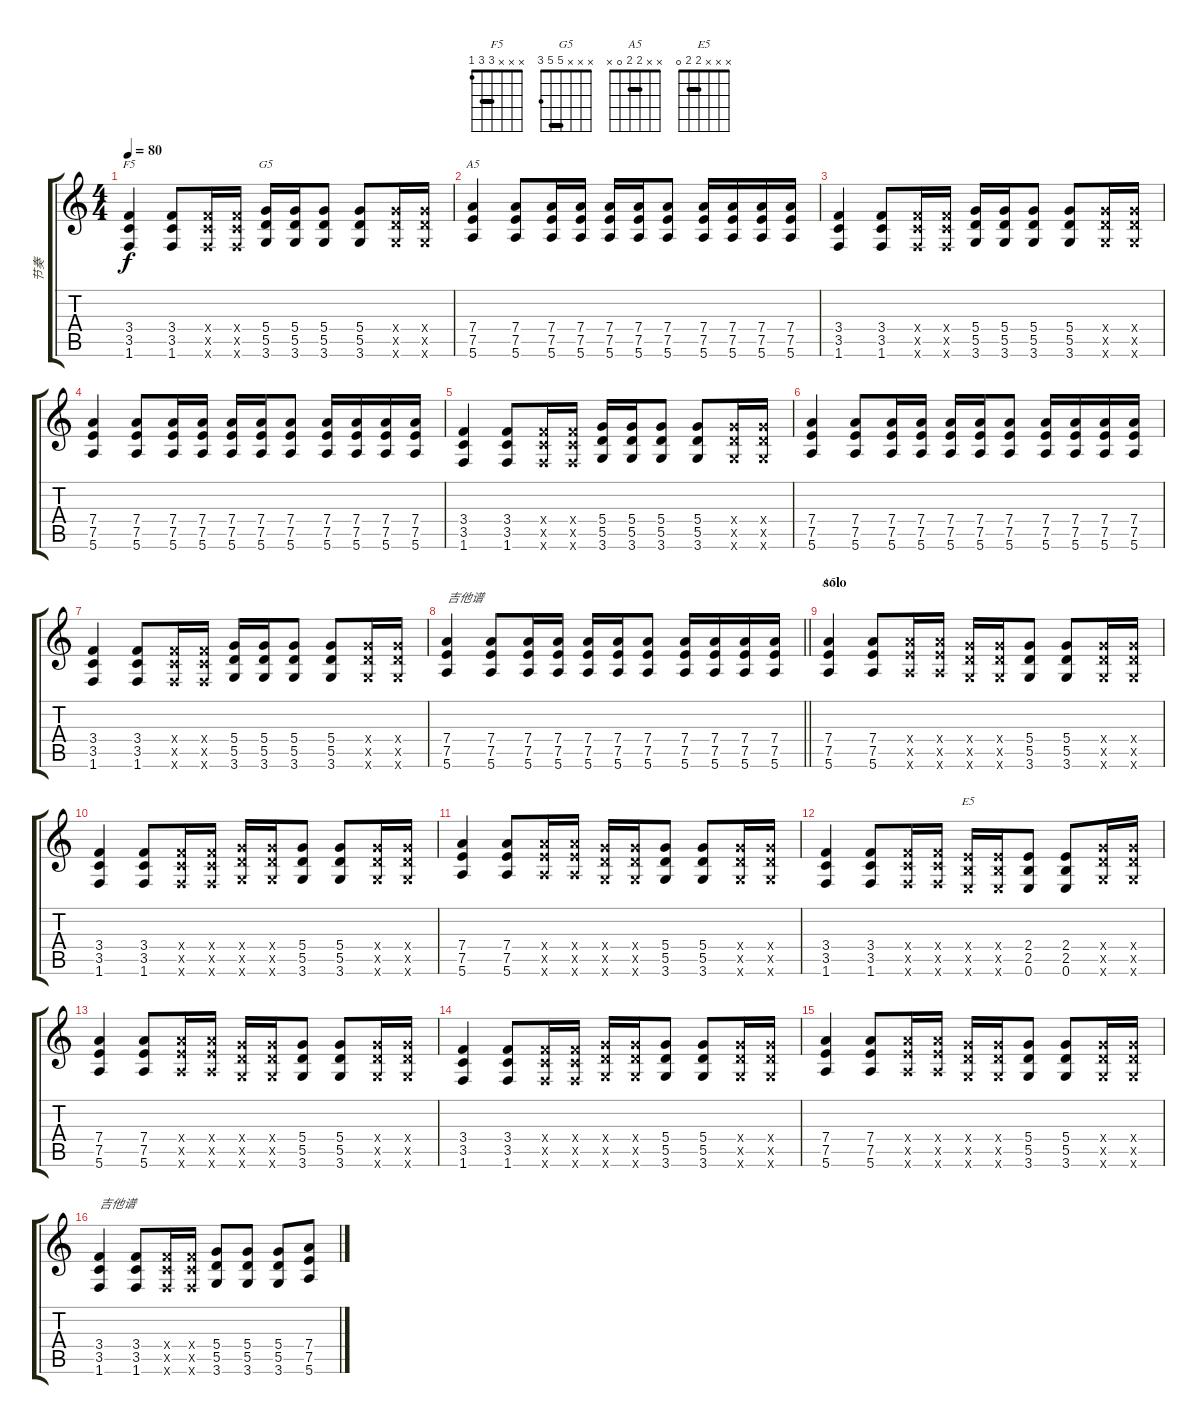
\track ("节奏" "节奏") {instrument overdrivenguitar}
\staff {score tabs}
\tuning (E4 B3 G3 D3 A2 E2) {hide}
\chord ("F5" x x x 3 3 1) {barre 3}
\chord ("G5" x x x 5 5 3) {barre 5}
\chord ("A5" x x x 7 7 5) {firstfret 5 barre 7}
\chord ("A5" x x 2 2 0 x) {barre 2}
\chord ("E5" x x x 2 2 0) {barre 2}
\ts (4 4)
\tempo 80
\clef g2
\ks c
(3.4 3.5 1.6).4{ch "F5" dy f} (3.4 3.5 1.6).8 (3.4{x} 3.5{x} 1.6{x}).16 (3.4{x} 3.5{x} 1.6{x}).16 (5.4 5.5 3.6).16{ch "G5"} (5.4 5.5 3.6).16 (5.4 5.5 3.6).8 (5.4 5.5 3.6).8 (5.4{x} 5.5{x} 3.6{x}).16 (5.4{x} 5.5{x} 3.6{x}).16 |
(7.4 7.5 5.6).4{ch "A5"} (7.4 7.5 5.6).8 (7.4 7.5 5.6).16 (7.4 7.5 5.6).16 (7.4 7.5 5.6).16 (7.4 7.5 5.6).16 (7.4 7.5 5.6).8 (7.4 7.5 5.6).16 (7.4 7.5 5.6).16 (7.4 7.5 5.6).16 (7.4 7.5 5.6).16 |
(3.4 3.5 1.6).4 (3.4 3.5 1.6).8 (3.4{x} 3.5{x} 1.6{x}).16 (3.4{x} 3.5{x} 1.6{x}).16 (5.4 5.5 3.6).16 (5.4 5.5 3.6).16 (5.4 5.5 3.6).8 (5.4 5.5 3.6).8 (5.4{x} 5.5{x} 3.6{x}).16 (5.4{x} 5.5{x} 3.6{x}).16 |
(7.4 7.5 5.6).4 (7.4 7.5 5.6).8 (7.4 7.5 5.6).16 (7.4 7.5 5.6).16 (7.4 7.5 5.6).16 (7.4 7.5 5.6).16 (7.4 7.5 5.6).8 (7.4 7.5 5.6).16 (7.4 7.5 5.6).16 (7.4 7.5 5.6).16 (7.4 7.5 5.6).16 |
(3.4 3.5 1.6).4 (3.4 3.5 1.6).8 (3.4{x} 3.5{x} 1.6{x}).16 (3.4{x} 3.5{x} 1.6{x}).16 (5.4 5.5 3.6).16 (5.4 5.5 3.6).16 (5.4 5.5 3.6).8 (5.4 5.5 3.6).8 (5.4{x} 5.5{x} 3.6{x}).16 (5.4{x} 5.5{x} 3.6{x}).16 |
(7.4 7.5 5.6).4 (7.4 7.5 5.6).8 (7.4 7.5 5.6).16 (7.4 7.5 5.6).16 (7.4 7.5 5.6).16 (7.4 7.5 5.6).16 (7.4 7.5 5.6).8 (7.4 7.5 5.6).16 (7.4 7.5 5.6).16 (7.4 7.5 5.6).16 (7.4 7.5 5.6).16 |
(3.4 3.5 1.6).4 (3.4 3.5 1.6).8 (3.4{x} 3.5{x} 1.6{x}).16 (3.4{x} 3.5{x} 1.6{x}).16 (5.4 5.5 3.6).16 (5.4 5.5 3.6).16 (5.4 5.5 3.6).8 (5.4 5.5 3.6).8 (5.4{x} 5.5{x} 3.6{x}).16 (5.4{x} 5.5{x} 3.6{x}).16 |
\barLineRight lightlight
(7.4 7.5 5.6).4{txt "吉他谱"} (7.4 7.5 5.6).8 (7.4 7.5 5.6).16 (7.4 7.5 5.6).16 (7.4 7.5 5.6).16 (7.4 7.5 5.6).16 (7.4 7.5 5.6).8 (7.4 7.5 5.6).16 (7.4 7.5 5.6).16 (7.4 7.5 5.6).16 (7.4 7.5 5.6).16 |
\section ("" "solo")
(7.4 7.5 5.6).4{ch "A5"} (7.4 7.5 5.6).8 (7.4{x} 7.5{x} 5.6{x}).16 (7.4{x} 7.5{x} 5.6{x}).16 (5.4{x} 5.5{x} 3.6{x}).16 (5.4{x} 5.5{x} 3.6{x}).16 (5.4 5.5 3.6).8 (5.4 5.5 3.6).8 (5.4{x} 5.5{x} 3.6{x}).16 (5.4{x} 5.5{x} 3.6{x}).16 |
(3.4 3.5 1.6).4 (3.4 3.5 1.6).8 (3.4{x} 3.5{x} 1.6{x}).16 (3.4{x} 3.5{x} 1.6{x}).16 (5.4{x} 5.5{x} 3.6{x}).16 (5.4{x} 5.5{x} 3.6{x}).16 (5.4 5.5 3.6).8 (5.4 5.5 3.6).8 (5.4{x} 5.5{x} 3.6{x}).16 (5.4{x} 5.5{x} 3.6{x}).16 |
(7.4 7.5 5.6).4 (7.4 7.5 5.6).8 (7.4{x} 7.5{x} 5.6{x}).16 (7.4{x} 7.5{x} 5.6{x}).16 (5.4{x} 5.5{x} 3.6{x}).16 (5.4{x} 5.5{x} 3.6{x}).16 (5.4 5.5 3.6).8 (5.4 5.5 3.6).8 (5.4{x} 5.5{x} 3.6{x}).16 (5.4{x} 5.5{x} 3.6{x}).16 |
(3.4 3.5 1.6).4 (3.4 3.5 1.6).8 (3.4{x} 3.5{x} 1.6{x}).16 (3.4{x} 3.5{x} 1.6{x}).16 (2.4{x} 2.5{x} 0.6{x}).16{ch "E5"} (2.4{x} 2.5{x} 0.6{x}).16 (2.4 2.5 0.6).8 (2.4 2.5 0.6).8 (5.4{x} 5.5{x} 3.6{x}).16 (5.4{x} 5.5{x} 3.6{x}).16 |
(7.4 7.5 5.6).4 (7.4 7.5 5.6).8 (7.4{x} 7.5{x} 5.6{x}).16 (7.4{x} 7.5{x} 5.6{x}).16 (5.4{x} 5.5{x} 3.6{x}).16 (5.4{x} 5.5{x} 3.6{x}).16 (5.4 5.5 3.6).8 (5.4 5.5 3.6).8 (5.4{x} 5.5{x} 3.6{x}).16 (5.4{x} 5.5{x} 3.6{x}).16 |
(3.4 3.5 1.6).4 (3.4 3.5 1.6).8 (3.4{x} 3.5{x} 1.6{x}).16 (3.4{x} 3.5{x} 1.6{x}).16 (5.4{x} 5.5{x} 3.6{x}).16 (5.4{x} 5.5{x} 3.6{x}).16 (5.4 5.5 3.6).8 (5.4 5.5 3.6).8 (5.4{x} 5.5{x} 3.6{x}).16 (5.4{x} 5.5{x} 3.6{x}).16 |
(7.4 7.5 5.6).4 (7.4 7.5 5.6).8 (7.4{x} 7.5{x} 5.6{x}).16 (7.4{x} 7.5{x} 5.6{x}).16 (5.4{x} 5.5{x} 3.6{x}).16 (5.4{x} 5.5{x} 3.6{x}).16 (5.4 5.5 3.6).8 (5.4 5.5 3.6).8 (5.4{x} 5.5{x} 3.6{x}).16 (5.4{x} 5.5{x} 3.6{x}).16 |
(3.4 3.5 1.6).4{txt "吉他谱"} (3.4 3.5 1.6).8 (3.4{x} 3.5{x} 1.6{x}).16 (3.4{x} 3.5{x} 1.6{x}).16 (5.4 5.5 3.6).8 (5.4 5.5 3.6).8 (5.4 5.5 3.6).8 (7.4 7.5 5.6).8
